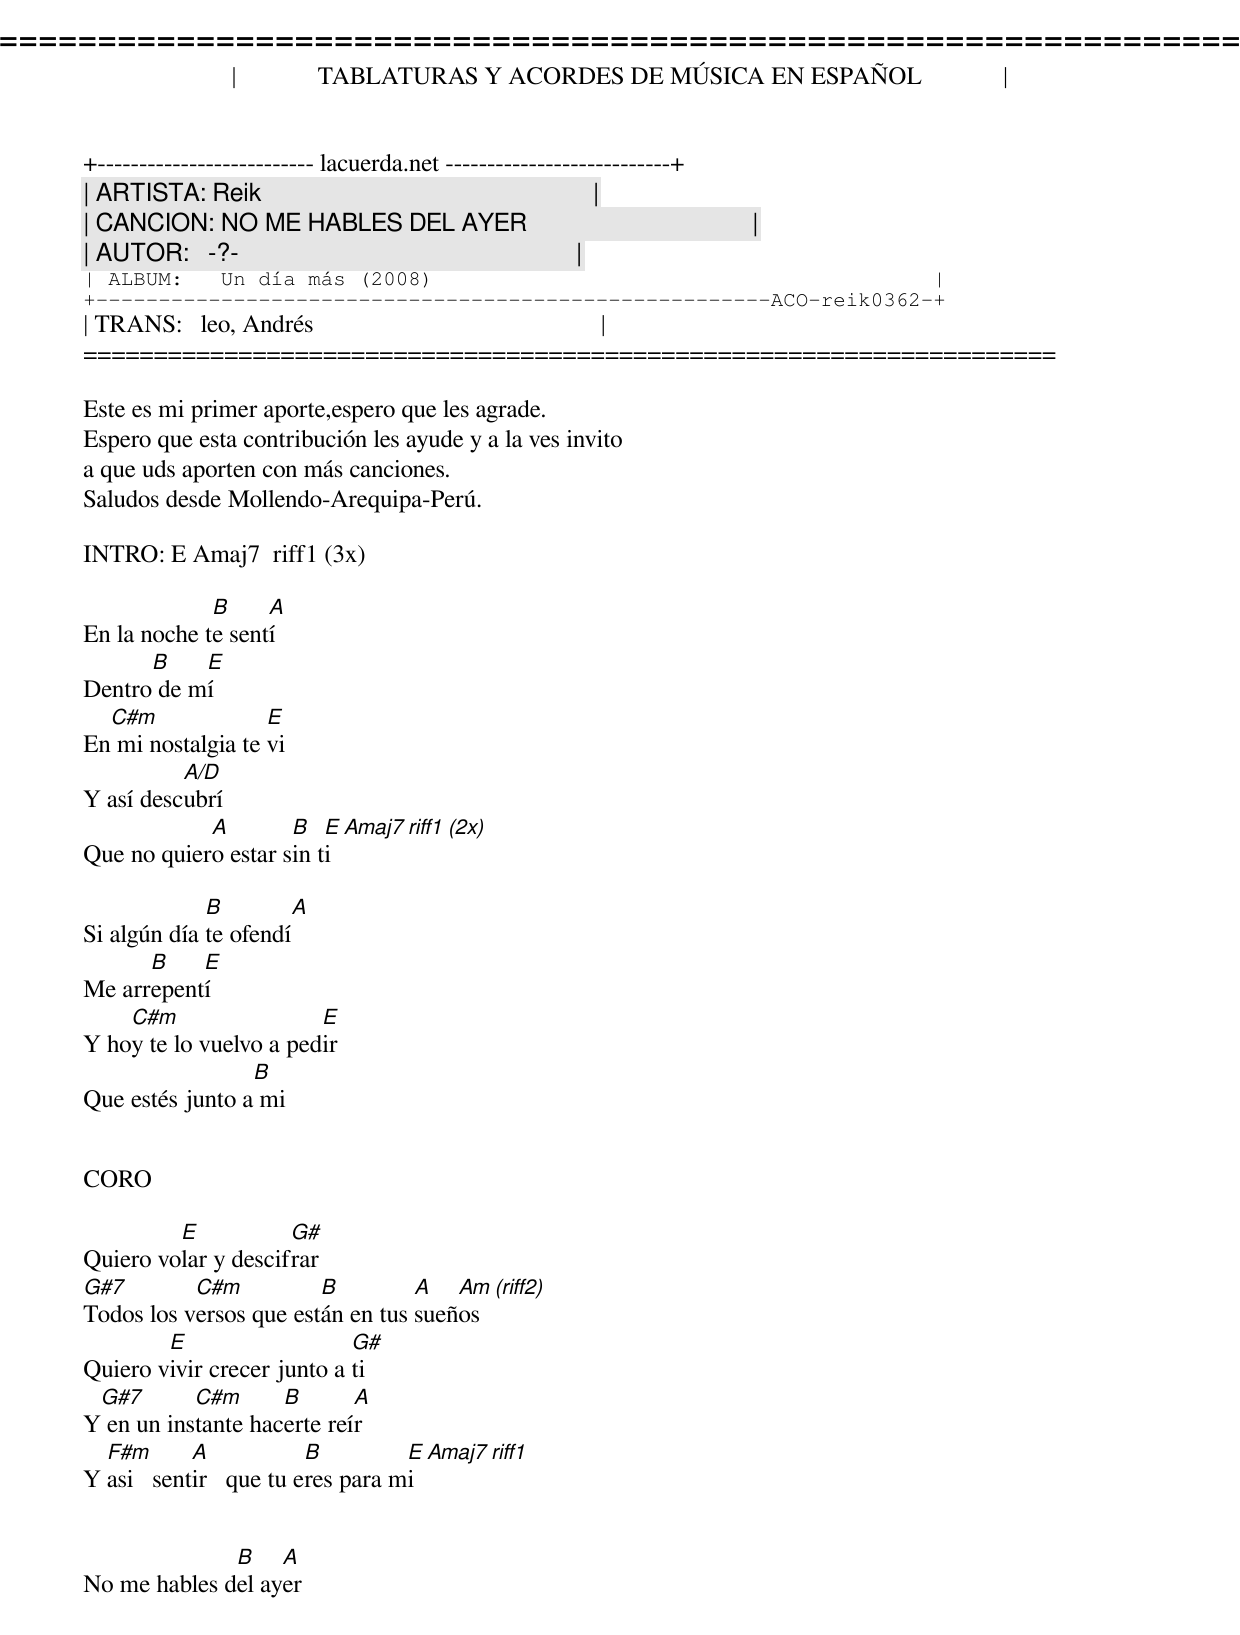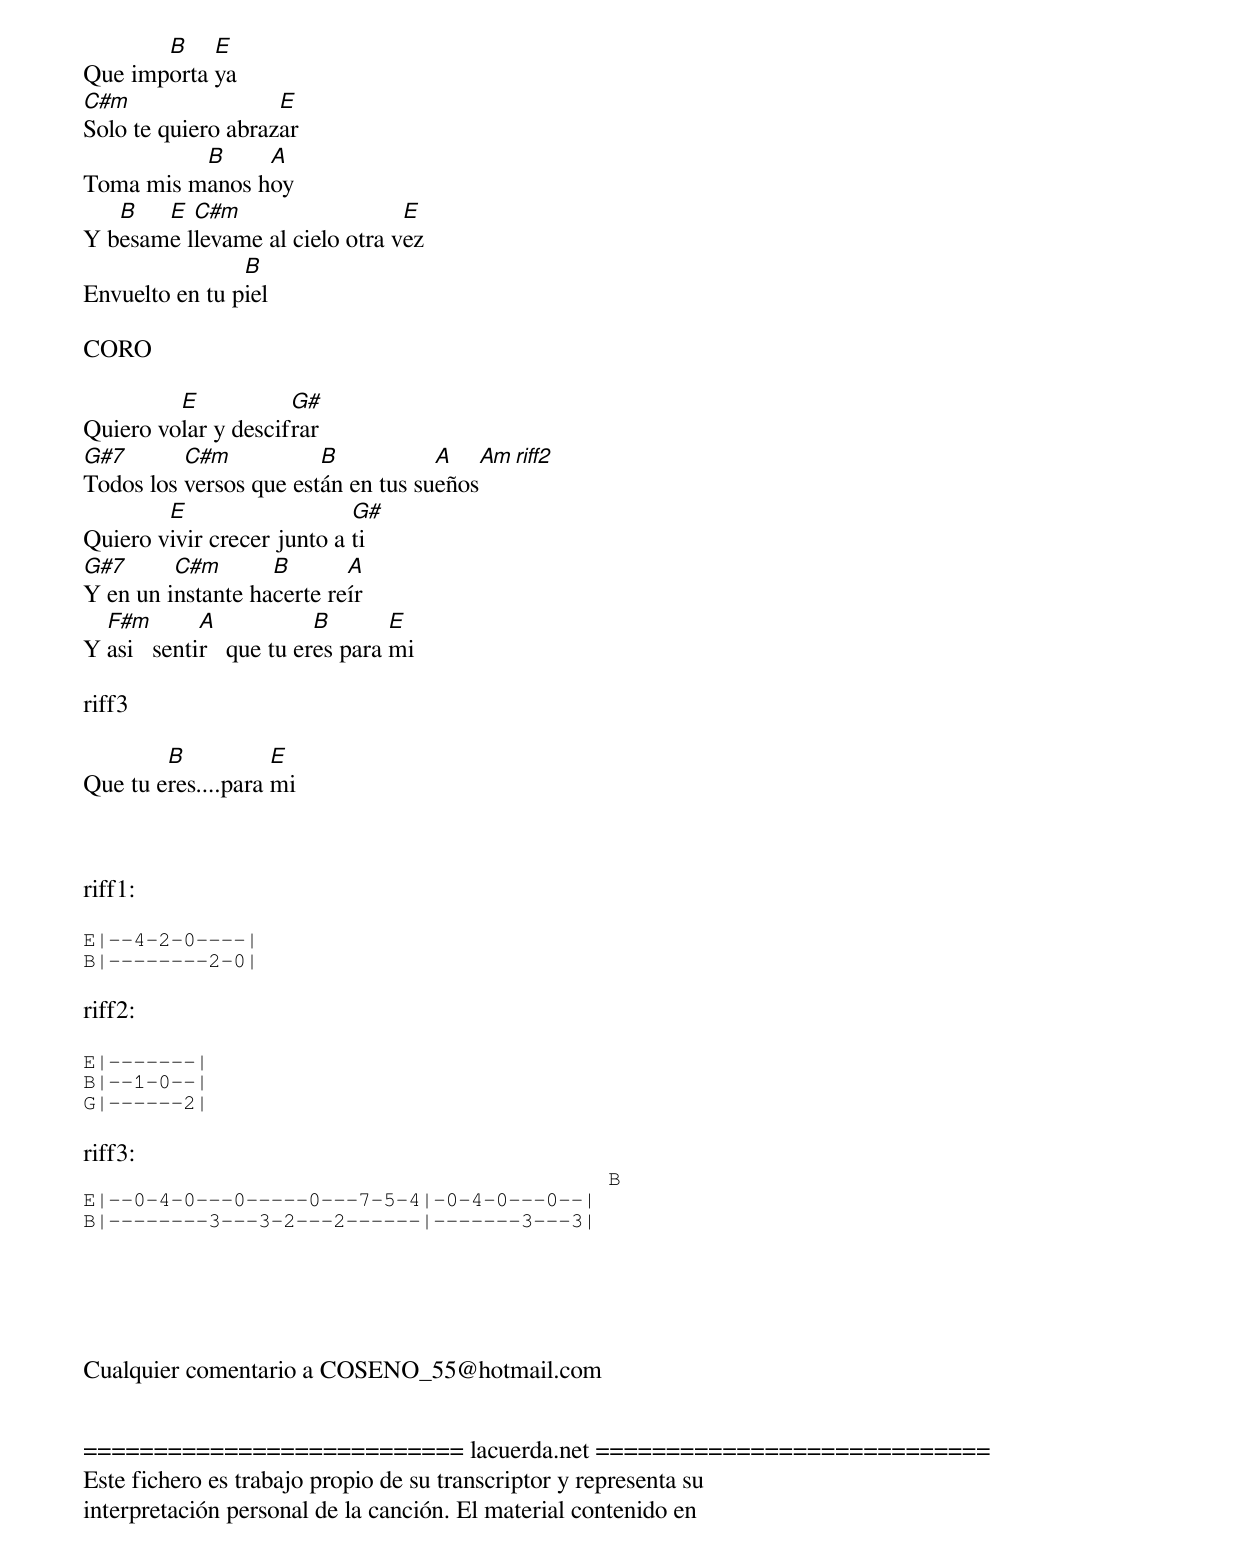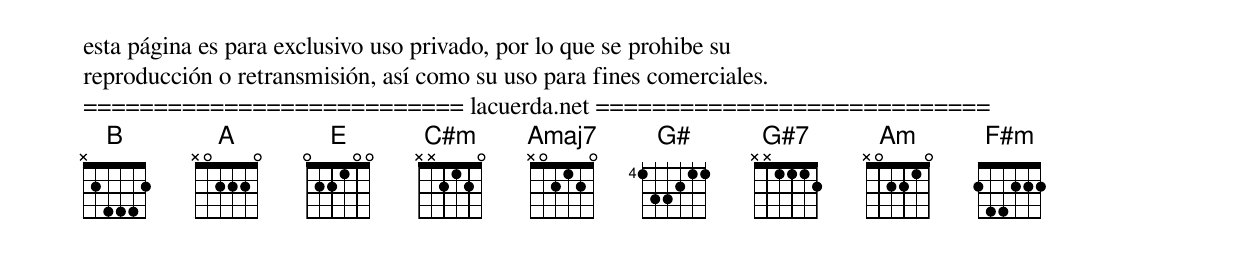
=====================================================================
|             TABLATURAS Y ACORDES DE MÚSICA EN ESPAÑOL             |
+-------------------------- lacuerda.net ---------------------------+
| ARTISTA: Reik                                                     |
| CANCION: NO ME HABLES DEL AYER                                    |
| AUTOR:   -?-                                                      |
| ALBUM:   Un día más (2008)                                        |
+------------------------------------------------------ACO-reik0362-+
| TRANS:   leo, Andrés                                              |
=====================================================================

Este es mi primer aporte,espero que les agrade.
Espero que esta contribución les ayude y a la ves invito
a que uds aporten con más canciones.
Saludos desde Mollendo-Arequipa-Perú.

INTRO: E Amaj7  riff1 (3x)

             B     A
En la noche te sentí
      B    E
Dentro de mí
  C#m              E
En mi nostalgia te vi
          A/D
Y así descubrí
            A        B   E   Amaj7  riff1  (2x)
Que no quiero estar sin ti

             B        A
Si algún día te ofendí
      B    E
Me arrepentí
    C#m                 E
Y hoy te lo vuelvo a pedir
                 B
Que estés junto a mi


CORO

         E           G#
Quiero volar y descifrar
G#7        C#m          B         A   Am (riff2)
Todos los versos que están en tus sueños
        E                   G#
Quiero vivir crecer junto a ti
 G#7       C#m      B       A
Y en un instante hacerte reír
  F#m       A            B         E  Amaj7  riff1
Y asi   sentir   que tu eres para mi


              B    A
No me hables del ayer
       B    E
Que importa ya
C#m                 E
Solo te quiero abrazar
          B     A
Toma mis manos hoy
   B   E  C#m                   E
Y besame llevame al cielo otra vez
                B
Envuelto en tu piel

CORO

         E           G#
Quiero volar y descifrar
G#7       C#m           B           A    Am  riff2
Todos los versos que están en tus sueños
        E                   G#
Quiero vivir crecer junto a ti
G#7      C#m       B       A
Y en un instante hacerte reír
  F#m        A            B       E
Y asi   sentir   que tu eres para mi

riff3

        B           E
Que tu eres....para mi


A/D: xx0220

riff1:

E|--4-2-0----|
B|--------2-0|

riff2:

E|-------|
B|--1-0--|
G|------2|

riff3:
                                          B
E|--0-4-0---0-----0---7-5-4|-0-4-0---0--|
B|--------3---3-2---2------|-------3---3|





Cualquier comentario a COSENO_55@hotmail.com


=========================== lacuerda.net ============================
Este fichero es trabajo propio de su transcriptor y representa su
interpretación personal de la canción. El material contenido en
esta página es para exclusivo uso privado, por lo que se prohibe su
reproducción o retransmisión, así como su uso para fines comerciales.
=========================== lacuerda.net ============================
